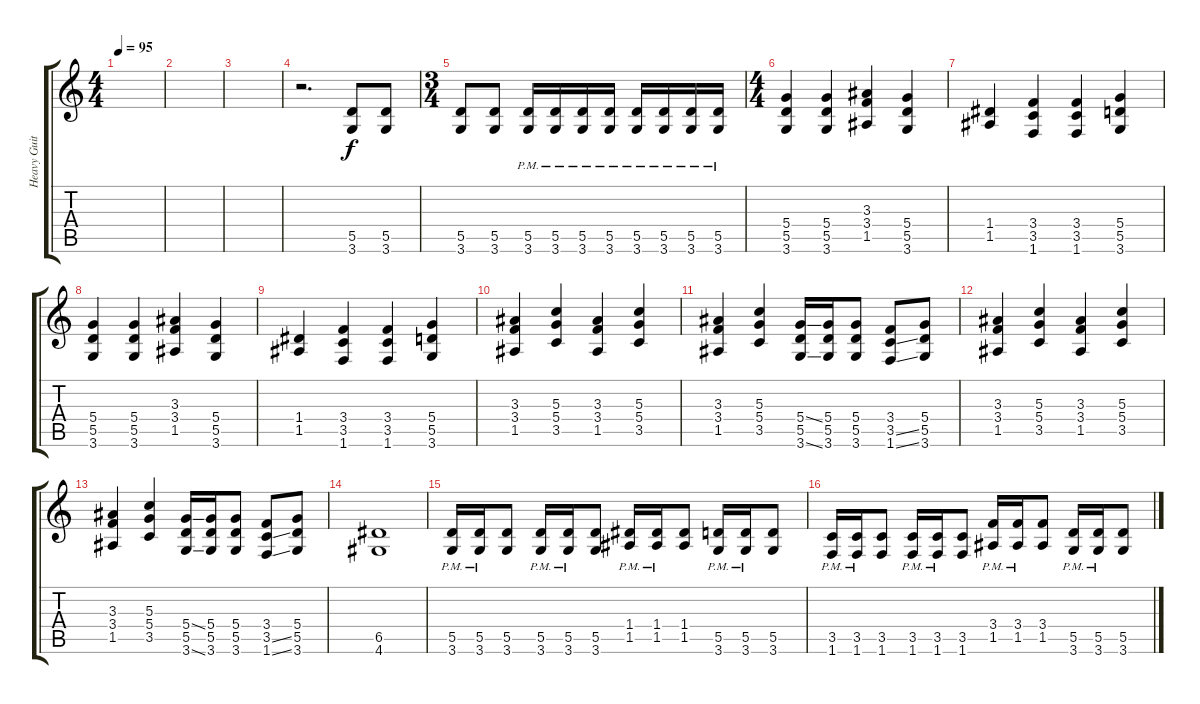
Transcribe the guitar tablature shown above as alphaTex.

\track ("Heavy Guitar" "Heavy Guit") {instrument distortionguitar}
\staff {score tabs}
\tuning (E4 B3 G3 D3 A2 E2) {hide}
\ts (4 4)
\tempo 95
\clef g2
\ks c
|
|
|
r.2{d} (5.5 3.6).8 (5.5 3.6).8 |
\ts (3 4)
(5.5 3.6).8 (5.5 3.6).8 (5.5{pm} 3.6{pm}).16 (5.5{pm} 3.6{pm}).16 (5.5{pm} 3.6{pm}).16 (5.5{pm} 3.6{pm}).16 (5.5{pm} 3.6{pm}).16 (5.5{pm} 3.6{pm}).16 (5.5{pm} 3.6{pm}).16 (5.5{pm} 3.6{pm}).16 |
\ts (4 4)
(5.4 5.5 3.6).4 (5.4 5.5 3.6).4 (3.3 3.4 1.5).4 (5.4 5.5 3.6).4 |
(1.4 1.5).4 (3.4 3.5 1.6).4 (3.4 3.5 1.6).4 (5.4 5.5 3.6).4 |
(5.4 5.5 3.6).4 (5.4 5.5 3.6).4 (3.3 3.4 1.5).4 (5.4 5.5 3.6).4 |
(1.4 1.5).4 (3.4 3.5 1.6).4 (3.4 3.5 1.6).4 (5.4 5.5 3.6).4 |
(3.3 3.4 1.5).4 (5.3 5.4 3.5).4 (3.3 3.4 1.5).4 (5.3 5.4 3.5).4 |
(3.3 3.4 1.5).4 (5.3 5.4 3.5).4 (5.4{ss} 5.5 3.6{ss}).16 (5.4 5.5 3.6).16 (5.4 5.5 3.6).8 (3.4 3.5{ss} 1.6{ss}).8 (5.4 5.5 3.6).8 |
(3.3 3.4 1.5).4 (5.3 5.4 3.5).4 (3.3 3.4 1.5).4 (5.3 5.4 3.5).4 |
(3.3 3.4 1.5).4 (5.3 5.4 3.5).4 (5.4{ss} 5.5 3.6{ss}).16 (5.4 5.5 3.6).16 (5.4 5.5 3.6).8 (3.4 3.5{ss} 1.6{ss}).8 (5.4 5.5 3.6).8 |
(6.5 4.6).1 |
(5.5{pm} 3.6{pm}).16 (5.5{pm} 3.6{pm}).16 (5.5 3.6).8 (5.5 3.6{pm}).16 (5.5 3.6{pm}).16 (5.5 3.6).8 (1.4{pm} 1.5{pm}).16 (1.4{pm} 1.5{pm}).16 (1.4 1.5).8 (5.5{pm} 3.6{pm}).16 (5.5{pm} 3.6{pm}).16 (5.5 3.6).8 |
(3.5{pm} 1.6{pm}).16 (3.5{pm} 1.6{pm}).16 (3.5 1.6).8 (3.5{pm} 1.6{pm}).16 (3.5{pm} 1.6{pm}).16 (3.5 1.6).8 (3.4{pm} 1.5{pm}).16 (3.4{pm} 1.5{pm}).16 (3.4 1.5).8 (5.5{pm} 3.6{pm}).16 (5.5{pm} 3.6{pm}).16 (5.5 3.6).8
